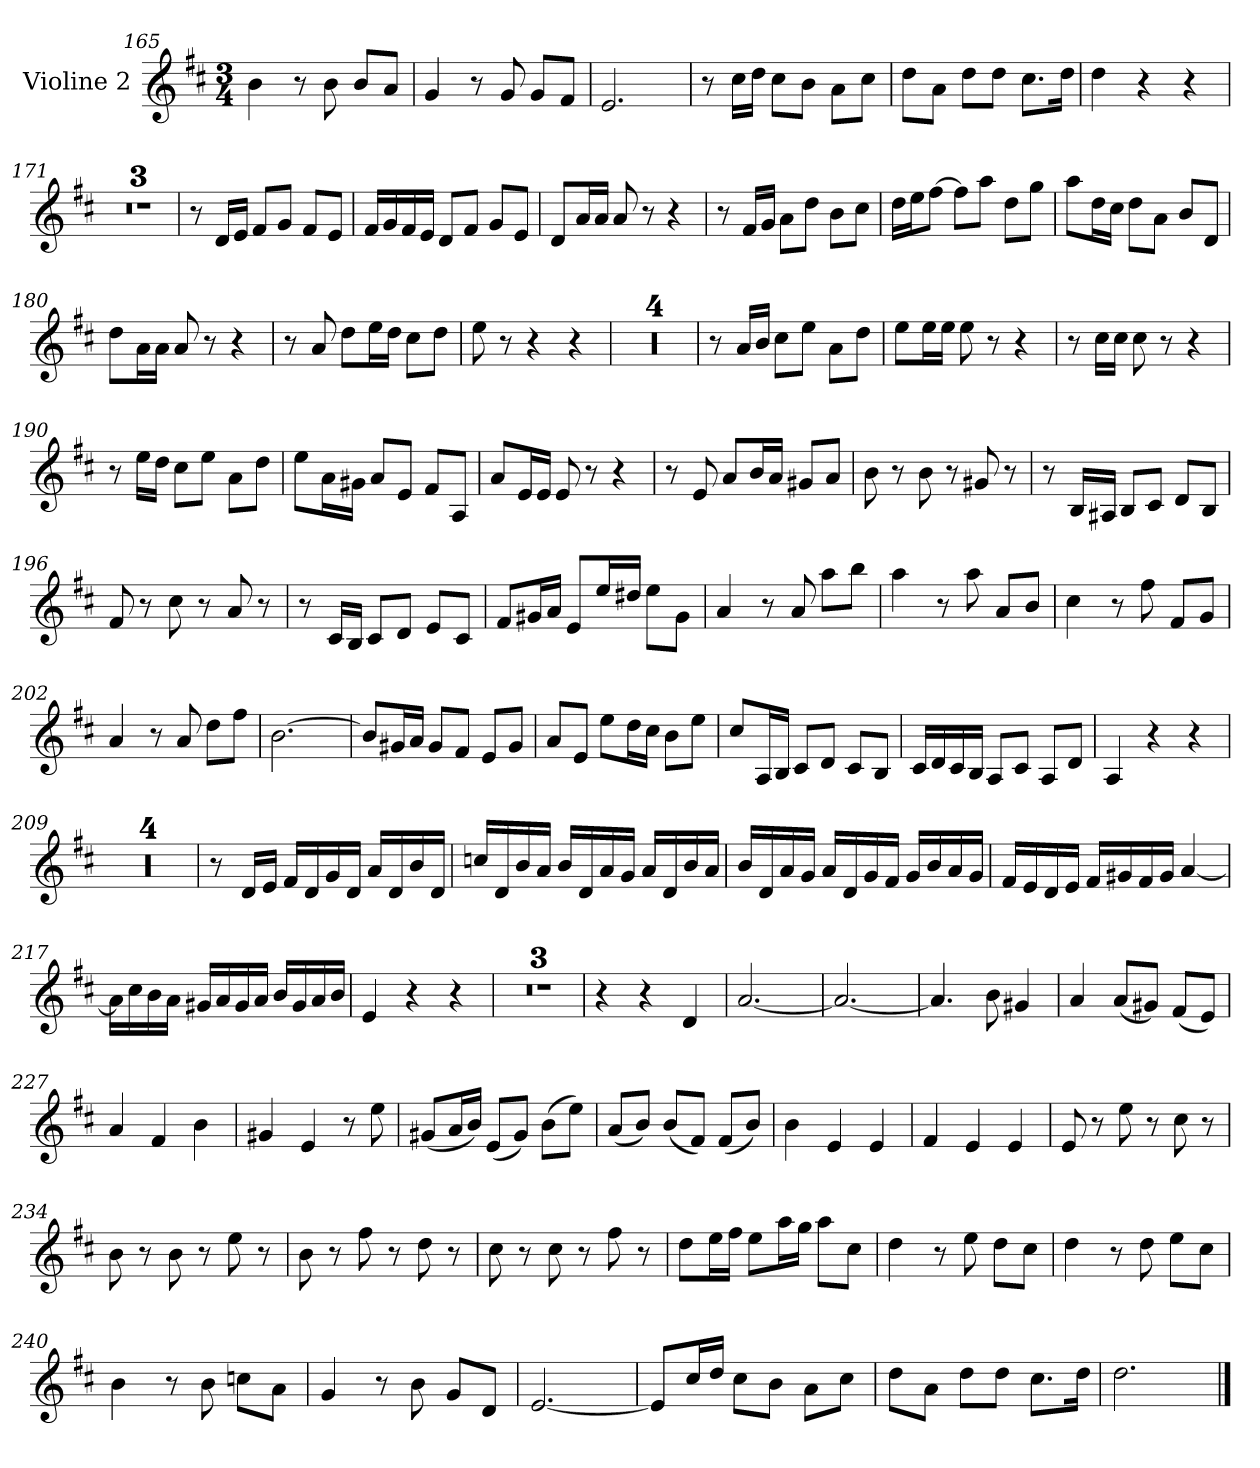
**kern
*part1
*staff1
*I"Violine 2
*I'Vl 2
*clefG2
*k[f#c#]
*M3/4
=165
4b\
8r
8b\
8b/L
8a/J
=166
4g/
8r
8g/
8g/L
8f#/J
=167
2.e/
=168
8r
16cc#\LL
16dd\JJ
8cc#\L
8b\J
8a\L
8cc#\J
!!LO:LB:g=z
=169
8dd\L
8a\J
8dd\L
8dd\J
8.cc#\L
16dd\Jk
!!LO:LB:g=z
=170
4dd\
4r
4r
=171
2.r
=172
2.r
=173
2.r
=174
8r
16d/LL
16e/JJ
8f#/L
8g/J
8f#/L
8e/J
=175
16f#/LL
16g/
16f#/
16e/JJ
8d/L
8f#/J
8g/L
8e/J
!!LO:LB:g=z
=176
8d/L
16a/L
16a/JJ
8a/
8r
4r
=177
8r
16f#/LL
16g/JJ
8a\L
8dd\J
8b\L
8cc#\J
=178
16dd\LL
16ee\J
[8ff#\J
8ff#\L]
8aa\J
8dd\L
8gg\J
!!LO:PB:g=z
=179
8aa\L
16dd\L
16cc#\JJ
8dd\L
8a\J
8b/L
8d/J
=180
8dd\L
16a\L
16a\JJ
8a/
8r
4r
=181
8r
8a/
8dd\L
16ee\L
16dd\JJ
8cc#\L
8dd\J
=182
8ee\
8r
4r
4r
=183
2.r
=184
2.r
!!LO:LB:g=z
=185
2.r
=186
2.r
!!LO:LB:g=z
=187
8r
16a/LL
16b/JJ
8cc#\L
8ee\J
8a\L
8dd\J
=188
8ee\L
16ee\L
16ee\JJ
8ee\
8r
4r
=189
8r
16cc#\LL
16cc#\JJ
8cc#\
8r
4r
=190
8r
16ee\LL
16dd\JJ
8cc#\L
8ee\J
8a\L
8dd\J
!!LO:LB:g=z
=191
8ee\L
16a\L
16g#X\JJ
8a/L
8e/J
8f#/L
8A/J
=192
8a/L
16e/L
16e/JJ
8e/
8r
4r
!!LO:LB:g=z
=193
8r
8e/
8a/L
16b/L
16a/JJ
8g#X/L
8a/J
=194
8b\
8r
8b\
8r
8g#X/
8r
=195
8r
16B/LL
16A#X/JJ
8B/L
8c#/J
8d/L
8B/J
=196
8f#/
8r
8cc#\
8r
8a/
8r
!!LO:LB:g=z
=197
8r
16c#/LL
16B/JJ
8c#/L
8d/J
8e/L
8c#/J
=198
8f#/L
16g#X/L
16a/JJ
8e/L
16ee/L
16dd#X/JJ
8ee\L
8g#\J
=199
4a/
8r
8a/
8aa\L
8bb\J
=200
4aa\
8r
8aa\
8a/L
8b/J
!!LO:LB:g=z
=201
4cc#\
8r
8ff#\
8f#/L
8g/J
=202
4a/
8r
8a/
8dd\L
8ff#\J
!!LO:LB:g=z
=203
[2.b\
=204
8b/L]
16g#X/L
16a/JJ
8g#/L
8f#/J
8e/L
8g#/J
=205
8a/L
8e/J
8ee\L
16dd\L
16cc#\JJ
8b\L
8ee\J
=206
8cc#/L
16A/L
16B/JJ
8c#/L
8d/J
8c#/L
8B/J
!!LO:LB:g=z
=207
16c#/LL
16d/
16c#/
16B/JJ
8A/L
8c#/J
8A/L
8d/J
!!LO:LB:g=z
=208
4A/
4r
4r
=209
2.r
=210
2.r
=211
2.r
=212
2.r
=213
8r
16d/LL
16e/JJ
16f#/LL
16d/
16g/
16d/JJ
16a/LL
16d/
16b/
16d/JJ
!!LO:LB:g=z
=214
16ccn/LL
16d/
16b/
16a/JJ
16b/LL
16d/
16a/
16g/JJ
16a/LL
16d/
16b/
16a/JJ
=215
16b/LL
16d/
16a/
16g/JJ
16a/LL
16d/
16g/
16f#/JJ
16g/LL
16b/
16a/
16g/JJ
!!LO:LB:g=z
=216
16f#/LL
16e/
16d/
16e/JJ
16f#/LL
16g#X/
16f#/
16g#/JJ
[4a/
=217
16a\LL]
16cc#\
16b\
16a\JJ
16g#X/LL
16a/
16g#/
16a/JJ
16b/LL
16g#/
16a/
16b/JJ
=218
4e/
4r
4r
=219
2.r
=220
2.r
!!LO:LB:g=z
=221
2.r
=222
4r
4r
4d/
=223
[2.a/
=224
2.a/_
!!LO:PB:g=z
=225
4.a/]
8b\
4g#X/
=226
4a/
(8a/L
8g#X/J)
(8f#/L
8e/J)
=227
4a/
4f#/
4b\
=228
4g#X/
4e/
8r
8ee\
=229
(8g#X/L
16a/L
16b/JJ)
(8e/L
8g#/J)
(8b\L
8ee\J)
!!LO:LB:g=z
=230
(8a/L
8b/J)
(8b/L
8f#/J)
(8f#/L
8b/J)
=231
4b\
4e/
4e/
=232
4f#/
4e/
4e/
=233
8e/
8r
8ee\
8r
8cc#\
8r
=234
8b\
8r
8b\
8r
8ee\
8r
!!LO:LB:g=z
=235
8b\
8r
8ff#\
8r
8dd\
8r
!!LO:LB:g=z
=236
8cc#\
8r
8cc#\
8r
8ff#\
8r
=237
8dd\L
16ee\L
16ff#\JJ
8ee\L
16aa\L
16gg\JJ
8aa\L
8cc#\J
=238
4dd\
8r
8ee\
8dd\L
8cc#\J
=239
4dd\
8r
8dd\
8ee\L
8cc#\J
=240
4b\
8r
8b\
8ccn\L
8a\J
!!LO:LB:g=z
=241
4g/
8r
8b\
8g/L
8d/J
=242
[2.e/
=243
8e/L]
16cc#/L
16dd/JJ
8cc#\L
8b\J
8a\L
8cc#\J
=244
8dd\L
8a\J
8dd\L
8dd\J
8.cc#\L
16dd\Jk
=245
2.dd>\
==
*-
